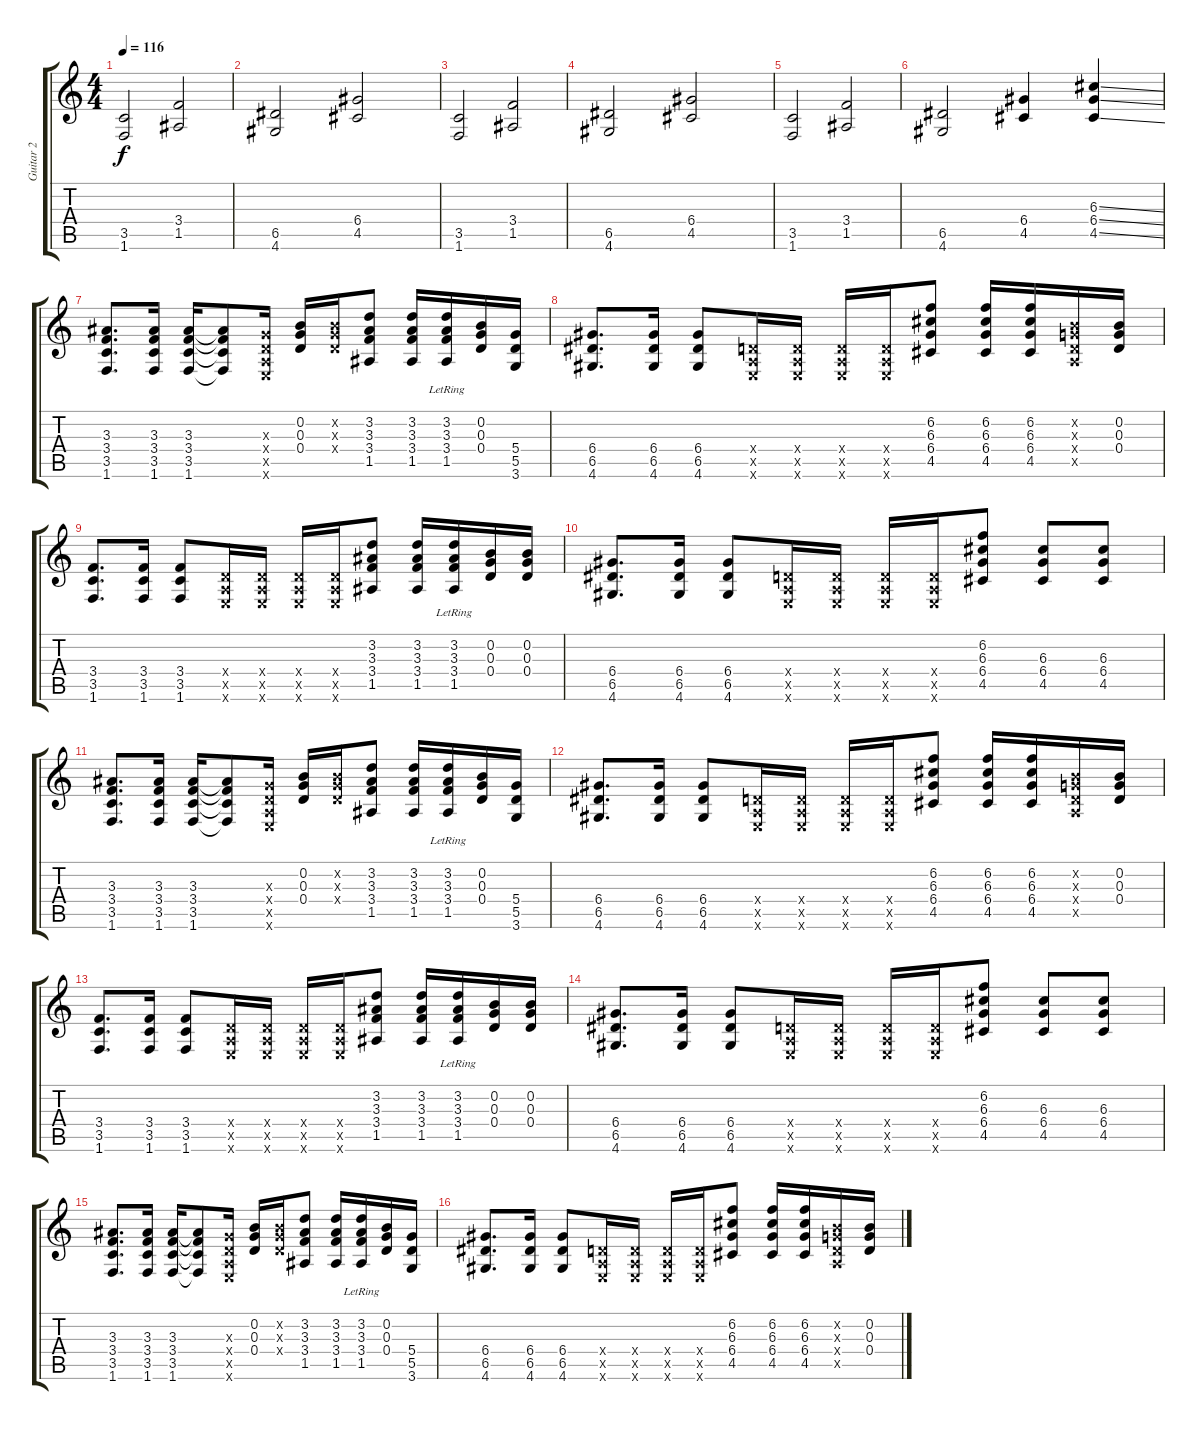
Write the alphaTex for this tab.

\track ("Guitar 2" "Guitar 2") {instrument distortionguitar}
\staff {score tabs}
\tuning (E4 B3 G3 D3 A2 E2) {hide}
\ts (4 4)
\tempo 116
\clef g2
\ks c
(3.5 1.6).2{dy f} (3.4 1.5).2 |
(6.5 4.6).2 (6.4 4.5).2 |
(3.5 1.6).2{volume 13 instrument distortionguitar} (3.4 1.5).2 |
(6.5 4.6).2 (6.4 4.5).2 |
(3.5 1.6).2 (3.4 1.5).2 |
(6.5 4.6).2 (6.4 4.5).4 (6.3{ss} 6.4{ss} 4.5{ss}).4 |
(3.3 3.4 3.5 1.6).8{d volume 13 instrument distortionguitar} (3.3 3.4 3.5 1.6).16 (3.3 3.4 3.5 1.6).16 (3.3{t} 3.4{t} 3.5{t} 1.6{t}).8 (0.3{x} 0.4{x} 0.5{x} 0.6{x}).16 (0.2 0.3 0.4).16 (0.2{x} 0.3{x} 0.4{x}).16 (3.2 3.3 3.4 1.5).8 (3.2 3.3 3.4 1.5).16 (3.2 3.3 3.4 1.5{lr}).16 (0.2 0.3 0.4).16 (5.4 5.5 3.6).16 |
(6.4 6.5 4.6).8{d} (6.4 6.5 4.6).16 (6.4 6.5 4.6).8 (0.4{x} 0.5{x} 0.6{x}).16 (0.4{x} 0.5{x} 0.6{x}).16 (0.4{x} 0.5{x} 0.6{x}).16 (0.4{x} 0.5{x} 0.6{x}).16 (6.2 6.3 6.4 4.5).8 (6.2 6.3 6.4 4.5).16 (6.2 6.3 6.4 4.5).16 (0.2{x} 0.3{x} 0.4{x} 0.5{x}).16 (0.2 0.3 0.4).16 |
(3.4 3.5 1.6).8{d} (3.4 3.5 1.6).16 (3.4 3.5 1.6).8 (0.4{x} 0.5{x} 0.6{x}).16 (0.4{x} 0.5{x} 0.6{x}).16 (0.4{x} 0.5{x} 0.6{x}).16 (0.4{x} 0.5{x} 0.6{x}).16 (3.2 3.3 3.4 1.5).8 (3.2 3.3 3.4 1.5).16 (3.2 3.3 3.4 1.5{lr}).16 (0.2 0.3 0.4).16 (0.2 0.3 0.4).16 |
(6.4 6.5 4.6).8{d} (6.4 6.5 4.6).16 (6.4 6.5 4.6).8 (0.4{x} 0.5{x} 0.6{x}).16 (0.4{x} 0.5{x} 0.6{x}).16 (0.4{x} 0.5{x} 0.6{x}).16 (0.4{x} 0.5{x} 0.6{x}).16 (6.2 6.3 6.4 4.5).8 (6.3 6.4 4.5).8 (6.3 6.4 4.5).8 |
(3.3 3.4 3.5 1.6).8{d} (3.3 3.4 3.5 1.6).16 (3.3 3.4 3.5 1.6).16 (3.3{t} 3.4{t} 3.5{t} 1.6{t}).8 (0.3{x} 0.4{x} 0.5{x} 0.6{x}).16 (0.2 0.3 0.4).16 (0.2{x} 0.3{x} 0.4{x}).16 (3.2 3.3 3.4 1.5).8 (3.2 3.3 3.4 1.5).16 (3.2 3.3 3.4 1.5{lr}).16 (0.2 0.3 0.4).16 (5.4 5.5 3.6).16 |
(6.4 6.5 4.6).8{d} (6.4 6.5 4.6).16 (6.4 6.5 4.6).8 (0.4{x} 0.5{x} 0.6{x}).16 (0.4{x} 0.5{x} 0.6{x}).16 (0.4{x} 0.5{x} 0.6{x}).16 (0.4{x} 0.5{x} 0.6{x}).16 (6.2 6.3 6.4 4.5).8 (6.2 6.3 6.4 4.5).16 (6.2 6.3 6.4 4.5).16 (0.2{x} 0.3{x} 0.4{x} 0.5{x}).16 (0.2 0.3 0.4).16 |
(3.4 3.5 1.6).8{d} (3.4 3.5 1.6).16 (3.4 3.5 1.6).8 (0.4{x} 0.5{x} 0.6{x}).16 (0.4{x} 0.5{x} 0.6{x}).16 (0.4{x} 0.5{x} 0.6{x}).16 (0.4{x} 0.5{x} 0.6{x}).16 (3.2 3.3 3.4 1.5).8 (3.2 3.3 3.4 1.5).16 (3.2 3.3 3.4 1.5{lr}).16 (0.2 0.3 0.4).16 (0.2 0.3 0.4).16 |
(6.4 6.5 4.6).8{d} (6.4 6.5 4.6).16 (6.4 6.5 4.6).8 (0.4{x} 0.5{x} 0.6{x}).16 (0.4{x} 0.5{x} 0.6{x}).16 (0.4{x} 0.5{x} 0.6{x}).16 (0.4{x} 0.5{x} 0.6{x}).16 (6.2 6.3 6.4 4.5).8 (6.3 6.4 4.5).8 (6.3 6.4 4.5).8 |
(3.3 3.4 3.5 1.6).8{d volume 13 instrument distortionguitar} (3.3 3.4 3.5 1.6).16 (3.3 3.4 3.5 1.6).16 (3.3{t} 3.4{t} 3.5{t} 1.6{t}).8 (0.3{x} 0.4{x} 0.5{x} 0.6{x}).16 (0.2 0.3 0.4).16 (0.2{x} 0.3{x} 0.4{x}).16 (3.2 3.3 3.4 1.5).8 (3.2 3.3 3.4 1.5).16 (3.2 3.3 3.4 1.5{lr}).16 (0.2 0.3 0.4).16 (5.4 5.5 3.6).16 |
(6.4 6.5 4.6).8{d} (6.4 6.5 4.6).16 (6.4 6.5 4.6).8 (0.4{x} 0.5{x} 0.6{x}).16 (0.4{x} 0.5{x} 0.6{x}).16 (0.4{x} 0.5{x} 0.6{x}).16 (0.4{x} 0.5{x} 0.6{x}).16 (6.2 6.3 6.4 4.5).8 (6.2 6.3 6.4 4.5).16 (6.2 6.3 6.4 4.5).16 (0.2{x} 0.3{x} 0.4{x} 0.5{x}).16 (0.2 0.3 0.4).16
